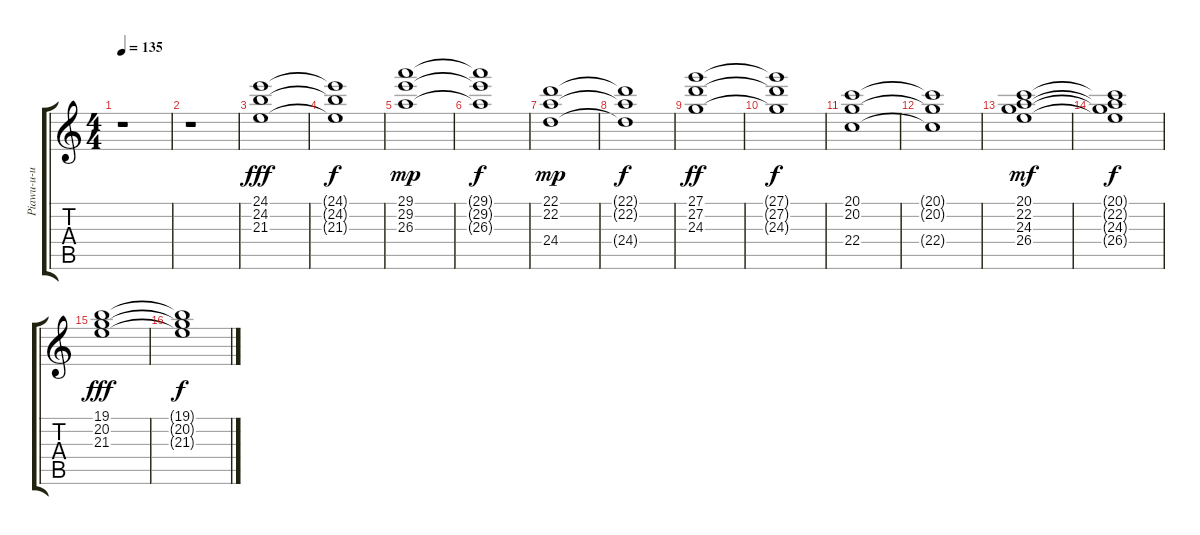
\track ("Piawu-u-u" "Piawu-u-u") {instrument pad8sweep}
\staff {score tabs}
\tuning (E4 B3 G3 D3 A2 E2) {hide}
\ts (4 4)
\tempo 135
\clef g2
\ks c
r.1{dy f} |
r.1 |
(24.1 24.2 21.3).1{dy fff volume 16} |
(24.1{t} 24.2{t} 21.3{t}).1{dy f} |
(29.1 29.2 26.3).1{dy mp} |
(29.1{t} 29.2{t} 26.3{t}).1{dy f} |
(22.1 22.2 24.4).1{dy mp} |
(22.1{t} 22.2{t} 24.4{t}).1{dy f} |
(27.1 27.2 24.3).1{dy ff} |
(27.1{t} 27.2{t} 24.3{t}).1{dy f} |
(20.1 20.2 22.4).1 |
(20.1{t} 20.2{t} 22.4{t}).1 |
(20.1 22.2 24.3 26.4).1{dy mf} |
(20.1{t} 22.2{t} 24.3{t} 26.4{t}).1{dy f} |
(19.1 20.2 21.3).1{dy fff} |
(19.1{t} 20.2{t} 21.3{t}).1{dy f}
